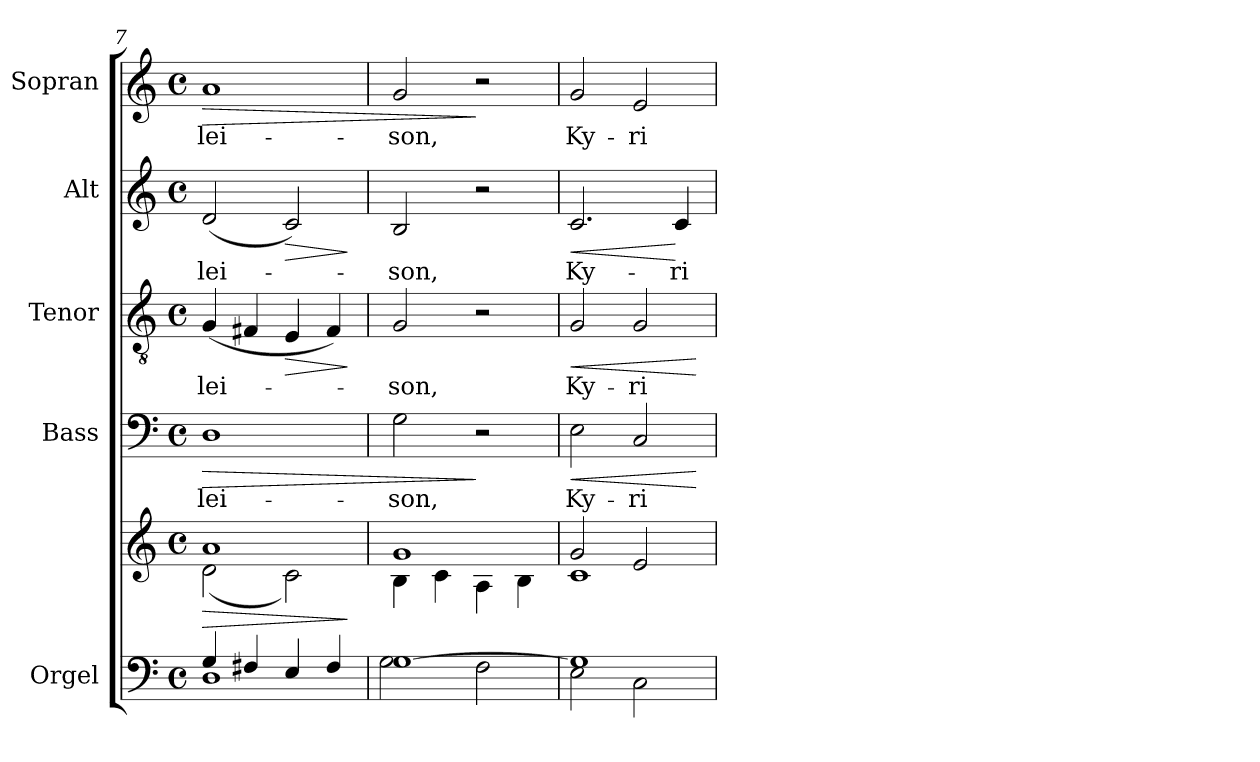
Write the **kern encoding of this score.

**kern	**kern	**dynam	**kern	**text	**dynam	**kern	**text	**dynam	**kern	**text	**dynam	**kern	**text	**dynam
*part5	*part5	*part5	*part4	*part4	*part4	*part3	*part3	*part3	*part2	*part2	*part2	*part1	*part1	*part1
*staff6	*staff5	*staff5/6	*staff4	*staff4	*staff4	*staff3	*staff3	*staff3	*staff2	*staff2	*staff2	*staff1	*staff1	*staff1
*I"Orgel	*	*	*I"Bass	*	*	*I"Tenor	*	*	*I"Alt	*	*	*I"Sopran	*	*
*I'Org.	*	*	*I'B.	*	*	*I'T.	*	*	*I'A.	*	*	*I'S.	*	*
!!LO:LB:g=z
*clefF4	*clefG2	*	*clefF4	*	*	*clefGv2	*	*	*clefG2	*	*	*clefG2	*	*
*k[]	*k[]	*	*k[]	*	*	*k[]	*	*	*k[]	*	*	*k[]	*	*
*C:	*C:	*	*C:	*	*	*C:	*	*	*C:	*	*	*C:	*	*
*M4/4	*M4/4	*	*M4/4	*	*	*M4/4	*	*	*M4/4	*	*	*M4/4	*	*
*met(c)	*met(c)	*	*met(c)	*	*	*met(c)	*	*	*met(c)	*	*	*met(c)	*	*
=7	=7	=7	=7	=7	=7	=7	=7	=7	=7	=7	=7	=7	=7	=7
*^	*	*	*	*	*	*	*	*	*	*	*	*	*	*
!	!	!	!LO:HP:b	!	!LO:LY:b	!LO:HP:b	!	!LO:LY:b	!	!	!LO:LY:b	!	!	!LO:LY:b	!LO:HP:b
*	*	*^	*	*	*	*	*	*	*	*	*	*	*	*	*
4G/	1D	1a	(<2d\	>	1D	-lei-	>	(<4G/	-lei-	.	(<2d/	-lei-	.	1a	-lei-	>
4F#X/	.	.	.	.	.	.	.	4F#X/	.	.	.	.	.	.	.	.
!	!	!	!	!	!	!	!	!	!	!LO:HP:b	!	!	!LO:HP:b	!	!	!
4E/	.	.	2c\)	.	.	.	.	4E/	.	>	2c/)	.	>	.	.	.
4F#/	.	.	.	.	.	.	.	4F#/)	.	.	.	.	.	.	.	.
*v	*v	*	*	*	*	*	*	*	*	*	*	*	*	*	*	*
*	*v	*v	*	*	*	*	*	*	*	*	*	*	*	*	*
.	.	]	.	.	.	.	.	]	.	.	]	.	.	.
=8	=8	=8	=8	=8	=8	=8	=8	=8	=8	=8	=8	=8	=8	=8
*^	*^	*	*	*	*	*	*	*	*	*	*	*	*	*
!	!	!	!	!	!	!LO:LY:b	!	!	!LO:LY:b	!	!	!LO:LY:b	!	!	!LO:LY:b	!
[>1G	2G\	1g	4B\	.	2G\	-son,	.	2G/	-son,	.	2B/	-son,	.	2g/	-son,	.
.	.	.	4c\	.	.	.	.	.	.	.	.	.	.	.	.	.
.	2F\	.	4A\	.	2r	.	]	2r	.	.	2r	.	.	2r	.	]
.	.	.	4B\	.	.	.	.	.	.	.	.	.	.	.	.	.
=9	=9	=9	=9	=9	=9	=9	=9	=9	=9	=9	=9	=9	=9	=9	=9	=9
!	!	!	!	!	!	!LO:LY:b	!LO:HP:b	!	!LO:LY:b	!LO:HP:b	!	!LO:LY:b	!LO:HP:b	!	!LO:LY:b	!
1G]	2E\	2g/	1c	.	2E\	Ky-	<	2G/	Ky-	<	2.c/	Ky-	<	2g/	Ky-	.
!	!	!	!	!	!	!LO:LY:b	!	!	!LO:LY:b	!	!	!	!	!	!LO:LY:b	!
.	2C\	2e/	.	.	2C/	-ri-	.	2G/	-ri-	.	.	.	.	2e/	-ri-	.
!	!	!	!	!	!	!	!	!	!	!	!	!LO:LY:b	!	!	!	!
.	.	.	.	.	.	.	.	.	.	.	4c/	-ri-	[	.	.	.
*v	*v	*	*	*	*	*	*	*	*	*	*	*	*	*	*	*
*	*v	*v	*	*	*	*	*	*	*	*	*	*	*	*	*
.	.	.	.	.	[	.	.	[	.	.	.	.	.	.
=	=	=	=	=	=	=	=	=	=	=	=	=	=	=
*-	*-	*-	*-	*-	*-	*-	*-	*-	*-	*-	*-	*-	*-	*-
